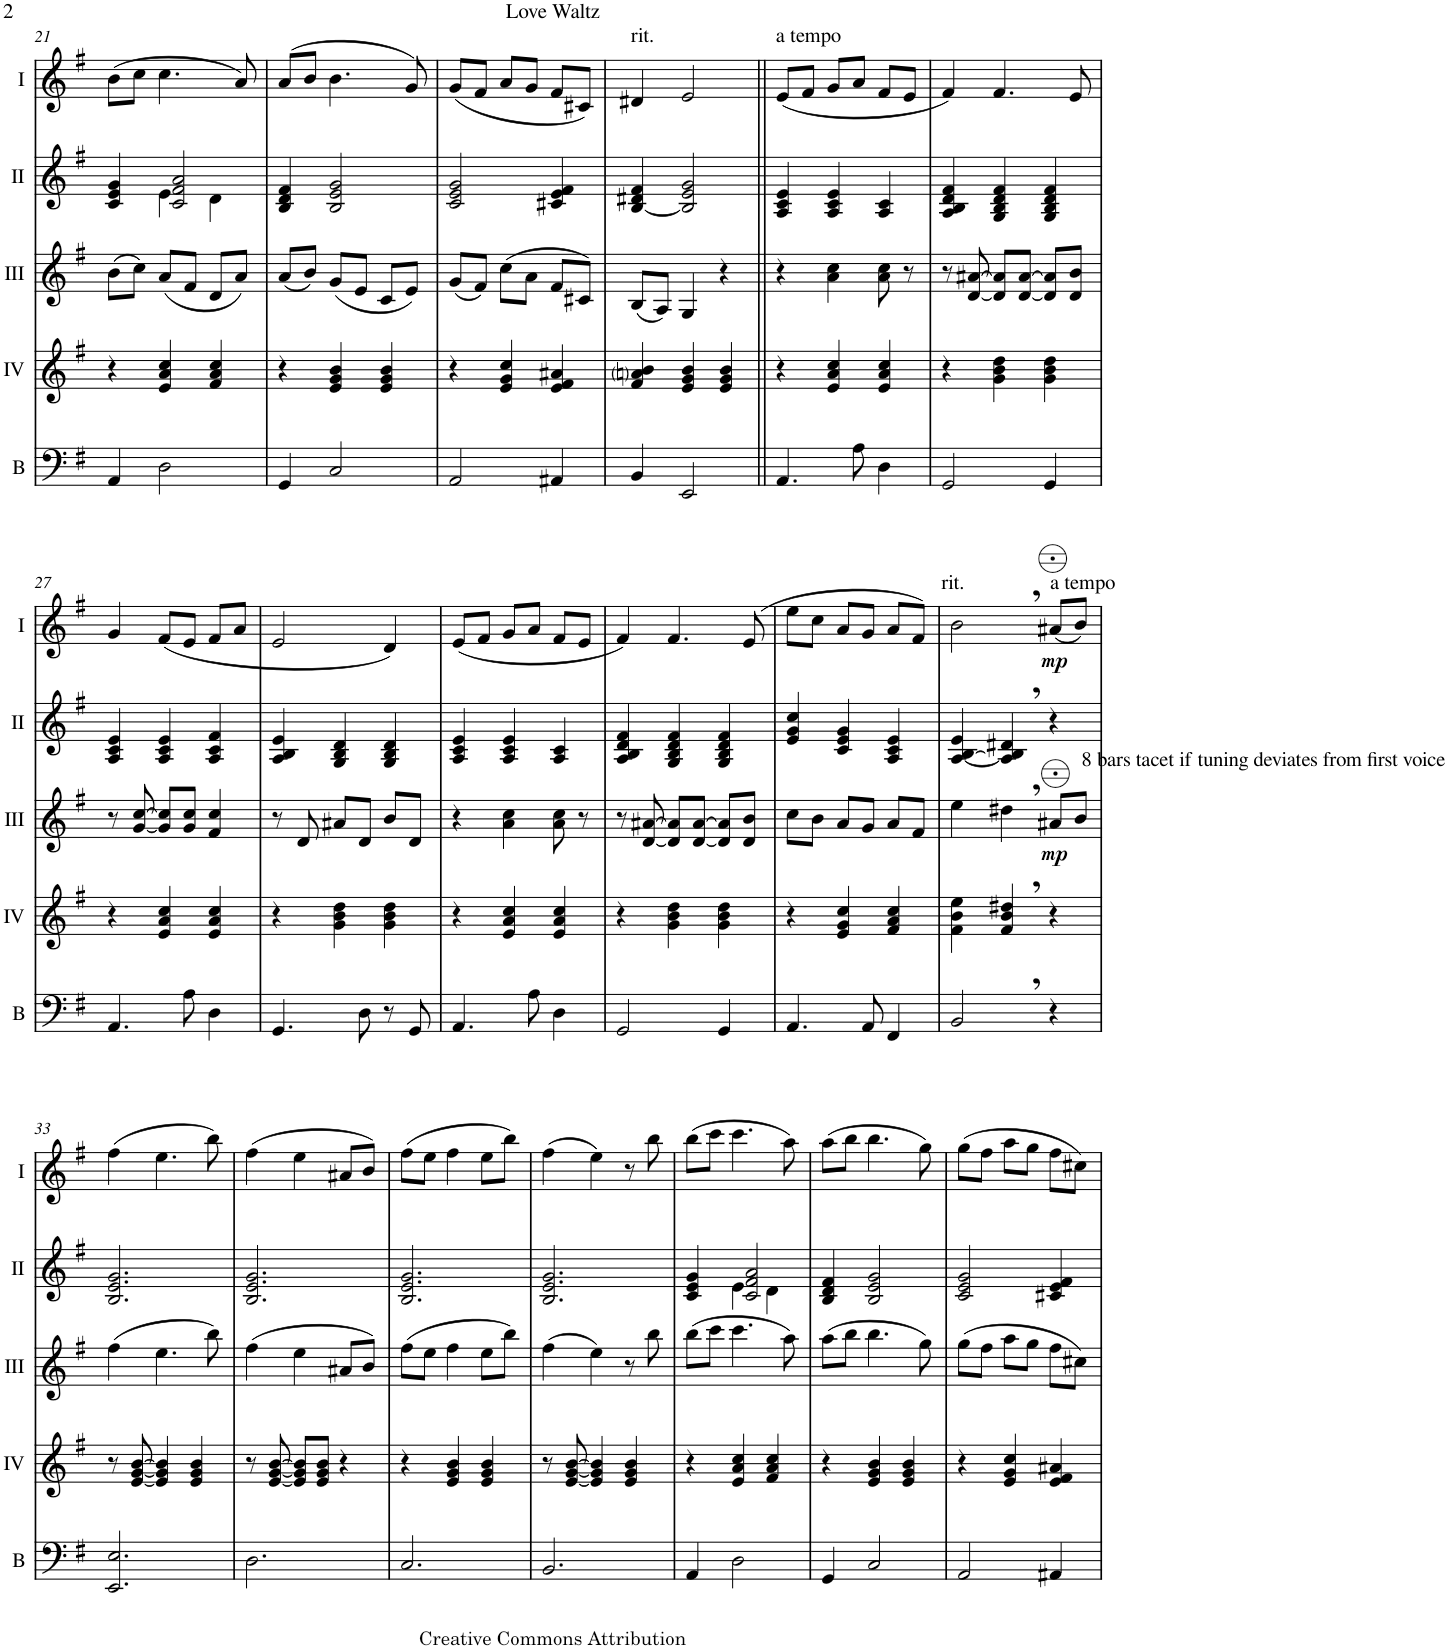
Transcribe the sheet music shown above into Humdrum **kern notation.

**kern	**kern	**kern	**dynam	**kern	**kern	**dynam
*part5	*part4	*part3	*part3	*part2	*part1	*part1
*staff5	*staff4	*staff3	*staff3	*staff2	*staff1	*staff1
*I"Bass	*I"Acc. 4	*I"Acc. 3	*	*I"Acc. 2	*I"Acc. 1	*
*I'B	*	*	*	*	*	*
!!LO:PB:g=z
*clefF4	*clefG2	*clefG2	*	*clefG2	*clefG2	*
*Trd7c12	*Trd7c12	*	*	*	*	*
*k[f#]	*k[f#]	*k[f#]	*	*k[f#]	*k[f#]	*
*M3/4	*M3/4	*M3/4	*	*M3/4	*M3/4	*
=21	=21	=21	=21	=21	=21	=21
*	*	*	*	*^	*	*
4AA/	4r	(8b\L	.	4c/ 4e/ 4g/	4ryy	(8b\L	.
.	.	8cc\J)	.	.	.	8cc\J	.
2D\	4e/ 4a/ 4cc/	(8a/L	.	2c/ 2f#/ 2a/	4e\	4.cc\	.
.	.	8f#/J	.	.	.	.	.
.	4f#/ 4a/ 4cc/	8d/L	.	.	4d\	.	.
.	.	8a/J)	.	.	.	8a/)	.
*	*	*	*	*v	*v	*	*
=22	=22	=22	=22	=22	=22	=22
4GG/	4r	(8a/L	.	4B/ 4d/ 4f#/	(8a/L	.
.	.	8b/J)	.	.	8b/J	.
2C/	4e/ 4g/ 4b/	(8g/L	.	2B/ 2e/ 2g/	4.b\	.
.	.	8e/J	.	.	.	.
.	4e/ 4g/ 4b/	8c/L	.	.	.	.
.	.	8e/J)	.	.	8g/)	.
=23	=23	=23	=23	=23	=23	=23
2AA/	4r	(8g/L	.	2c/ 2e/ 2g/	(8g/L	.
.	.	8f#/J)	.	.	8f#/J	.
.	4e/ 4g/ 4cc/	(8cc\L	.	.	8a/L	.
.	.	8a\J	.	.	8g/J	.
4AA#X/	4e/ 4f#/ 4a#X/	8f#/L	.	4c#X/ 4e/ 4f#/	8f#/L	.
.	.	8c#X/J)	.	.	8c#X/J)	.
=24	=24	=24	=24	=24	=24	=24
!	!	!	!	!	!LO:TX:a:t=rit.	!
4BB/	4f#/ 4ani/ 4b/	(8B/L	.	[4B/ 4d#X/ 4f#/	4d#X/	.
.	.	8A/J)	.	.	.	.
2EE/	4e/ 4g/ 4b/	4G/	.	2B/] 2e/ 2g/	2e/	.
.	4e/ 4g/ 4b/	4r	.	.	.	.
=25||	=25||	=25||	=25||	=25||	=25||	=25||
!	!	!	!	!	!LO:TX:a:t=a tempo	!
4.AA/	4r	4r	.	4A/ 4c/ 4e/	(8e/L	.
.	.	.	.	.	8f#/J	.
.	4e/ 4a/ 4cc/	4a\ 4cc\	.	4A/ 4c/ 4e/	8g/L	.
8A\	.	.	.	.	8a/J	.
4D\	4e/ 4a/ 4cc/	8a\ 8cc\	.	4A/ 4c/	8f#/L	.
.	.	8r	.	.	8e/J	.
=26	=26	=26	=26	=26	=26	=26
2GG/	4r	8r	.	4A/ 4B/ 4d/ 4f#/	4f#/)	.
.	.	[8d/ [8a#X/	.	.	.	.
.	4g\ 4b\ 4dd\	8d/] 8a#/]L	.	4G/ 4B/ 4d/ 4f#/	4.f#/	.
.	.	[8d/ [8a#/J	.	.	.	.
4GG/	4g\ 4b\ 4dd\	8d/] 8a#/]L	.	4G/ 4B/ 4d/ 4f#/	.	.
.	.	8d/ 8b/J	.	.	8e/	.
!!LO:LB:g=z
=27	=27	=27	=27	=27	=27	=27
4.AA/	4r	8r	.	4A/ 4c/ 4e/	4g/	.
.	.	[8g/ [8cc/	.	.	.	.
.	4e/ 4a/ 4cc/	8g/] 8cc/]L	.	4A/ 4c/ 4e/	(8f#/L	.
8A\	.	8g/ 8cc/J	.	.	8e/J	.
4D\	4e/ 4a/ 4cc/	4f#/ 4cc/	.	4A/ 4c/ 4f#/	8f#/L	.
.	.	.	.	.	8a/J	.
=28	=28	=28	=28	=28	=28	=28
4.GG/	4r	8r	.	4A/ 4B/ 4e/	2e/	.
.	.	8d/	.	.	.	.
.	4g\ 4b\ 4dd\	8a#X/L	.	4G/ 4B/ 4d/	.	.
8D\	.	8d/J	.	.	.	.
8r	4g\ 4b\ 4dd\	8b/L	.	4G/ 4B/ 4d/	4d/)	.
8GG/	.	8d/J	.	.	.	.
=29	=29	=29	=29	=29	=29	=29
4.AA/	4r	4r	.	4A/ 4c/ 4e/	(8e/L	.
.	.	.	.	.	8f#/J	.
.	4e/ 4a/ 4cc/	4a\ 4cc\	.	4A/ 4c/ 4e/	8g/L	.
8A\	.	.	.	.	8a/J	.
4D\	4e/ 4a/ 4cc/	8a\ 8cc\	.	4A/ 4c/	8f#/L	.
.	.	8r	.	.	8e/J	.
=30	=30	=30	=30	=30	=30	=30
2GG/	4r	8r	.	4A/ 4B/ 4d/ 4f#/	4f#/)	.
.	.	[8d/ [8a#X/	.	.	.	.
.	4g\ 4b\ 4dd\	8d/] 8a#/]L	.	4G/ 4B/ 4d/ 4f#/	4.f#/	.
.	.	[8d/ [8a#/J	.	.	.	.
4GG/	4g\ 4b\ 4dd\	8d/] 8a#/]L	.	4G/ 4B/ 4d/ 4f#/	.	.
.	.	8d/ 8b/J	.	.	(8e/	.
=31	=31	=31	=31	=31	=31	=31
4.AA/	4r	8cc\L	.	4e/ 4g/ 4cc/	8ee\L	.
.	.	8b\J	.	.	8cc\J	.
.	4e/ 4g/ 4cc/	8a/L	.	4c/ 4e/ 4g/	8a/L	.
8AA/	.	8g/J	.	.	8g/J	.
4FF#/	4f#/ 4a/ 4cc/	8a/L	.	4A/ 4c/ 4e/	8a/L	.
.	.	8f#/J	.	.	8f#/J)	.
=32	=32	=32	=32	=32	=32	=32
!	!	!	!	!	!LO:TX:a:t=rit.	!
2BB,/	4f#\ 4b\ 4ee\	4ee\	.	[4A/ [4B/ 4e/	2b,\	.
.	4f#/, 4b/, 4dd#X/,	4dd#X,\	.	4A/], 4B/], 4d#X/,	.	.
!	!	!	!	!	!LO:TX:a:t=a tempo	!
!	!	!LO:TX:a:t=8 bars tacet if tuning deviates from first voice	!	!	!	!
!	!	!	!LO:DY:b	!	!	!LO:DY:b
4r	4r	8a#X/L	mp	4r	(8a#X/L	mp
.	.	8b/J	.	.	8b/J)	.
!!LO:LB:g=z
=33	=33	=33	=33	=33	=33	=33
2.EE/ 2.E/	8r	(4ff#\	.	2.B/ 2.e/ 2.g/	(4ff#\	.
.	[8e/ [8g/ [8b/	.	.	.	.	.
.	4e/] 4g/] 4b/]	4.ee\	.	.	4.ee\	.
.	4e/ 4g/ 4b/	.	.	.	.	.
.	.	8bb\)	.	.	8bb\)	.
=34	=34	=34	=34	=34	=34	=34
2.D\	8r	(4ff#\	.	2.B/ 2.e/ 2.g/	(4ff#\	.
.	[8e/ [8g/ [8b/	.	.	.	.	.
.	8e/] 8g/] 8b/]L	4ee\	.	.	4ee\	.
.	8e/ 8g/ 8b/J	.	.	.	.	.
.	4r	8a#X/L	.	.	8a#X/L	.
.	.	8b/J)	.	.	8b/J)	.
=35	=35	=35	=35	=35	=35	=35
2.C/	4r	(8ff#\L	.	2.B/ 2.e/ 2.g/	(8ff#\L	.
.	.	8ee\J	.	.	8ee\J	.
.	4e/ 4g/ 4b/	4ff#\	.	.	4ff#\	.
.	4e/ 4g/ 4b/	8ee\L	.	.	8ee\L	.
.	.	8bb\J)	.	.	8bb\J)	.
=36	=36	=36	=36	=36	=36	=36
2.BB/	8r	(4ff#\	.	2.B/ 2.e/ 2.g/	(4ff#\	.
.	[8e/ [8g/ [8b/	.	.	.	.	.
.	4e/] 4g/] 4b/]	4ee\)	.	.	4ee\)	.
.	4e/ 4g/ 4b/	8r	.	.	8r	.
.	.	8bb\	.	.	8bb\	.
=37	=37	=37	=37	=37	=37	=37
*	*	*	*	*^	*	*
4AA/	4r	(8bb\L	.	4c/ 4e/ 4g/	4ryy	(8bb\L	.
.	.	8ccc\J	.	.	.	8ccc\J	.
2D\	4e/ 4a/ 4cc/	4.ccc\	.	2c/ 2f#/ 2a/	4e\	4.ccc\	.
.	4f#/ 4a/ 4cc/	.	.	.	4d\	.	.
.	.	8aa\)	.	.	.	8aa\)	.
*	*	*	*	*v	*v	*	*
=38	=38	=38	=38	=38	=38	=38
4GG/	4r	(8aa\L	.	4B/ 4d/ 4f#/	(8aa\L	.
.	.	8bb\J	.	.	8bb\J	.
2C/	4e/ 4g/ 4b/	4.bb\	.	2B/ 2e/ 2g/	4.bb\	.
.	4e/ 4g/ 4b/	.	.	.	.	.
.	.	8gg\)	.	.	8gg\)	.
=39	=39	=39	=39	=39	=39	=39
2AA/	4r	(8gg\L	.	2c/ 2e/ 2g/	(8gg\L	.
.	.	8ff#\J	.	.	8ff#\J	.
.	4e/ 4g/ 4cc/	8aa\L	.	.	8aa\L	.
.	.	8gg\J	.	.	8gg\J	.
4AA#X/	4e/ 4f#/ 4a#X/	8ff#\L	.	4c#X/ 4e/ 4f#/	8ff#\L	.
.	.	8cc#X\J)	.	.	8cc#X\J)	.
=	=	=	=	=	=	=
*-	*-	*-	*-	*-	*-	*-
